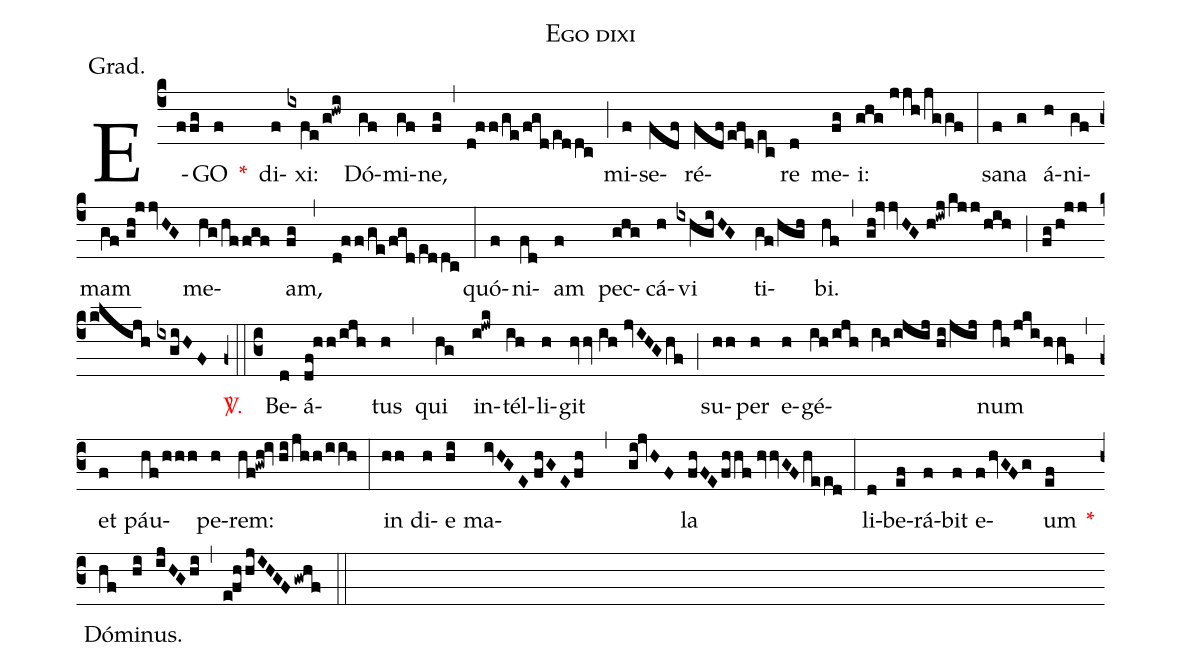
name:Ego dixi;
annotation:Grad.;
mode:V.;
office-part:Gradual;
%%
(c4) E(ffg)GO(f) <v>\red{*}</v>() di(f)xi:(ixfe/g!hwi) Dó(gf)mi(gf)ne,(fg) (,) (d!ff/ge/fgd/eddc) (;) mi(f)se(fdf)ré(fdf/efd/ec)re(d) me(fg)i:(ghg//jjh/jggf) (:) sa(f)na(g) á(h)ni(gf)mam(gf//gh!jjvHG) me(hg/hf/fgf)am,(fg) (,) (d!ff/ge/fgd/eddc) (:) quó(f)ni(fd)am(f) pec(ghg)cá(h)vi(ixhgiHG) ti(gf/hgh)bi.(hf) (,) (gh!jvvHG//h!iwj/kjj/hih) (;) (fg/h!jj/klijh//ixgiHF) <v>\red{\Vbar.}</v>(z0::c3) Be(d)á(df!hh/ijh)tus(h) (,) qui(hg) in(i!jwk)tél(ih)li(h)git(hvv//ih//jvIHG/hf) (;) su(hh)per(h) e(h)gé(ih/ijh ih/ijij//hi/jij)num(jh/jki/hhf) (,) et(f) páu(hf/hhh)pe(h)rem:(hf!gwh!iv//hi/jh/h/iih) (:) in(hh) di(h)e(hi) ma(ivHGE//fhGE/fh , gi!jvHF)la(fhFE/fhhf//hvvGF/heed) (:) li(d)be(ef)rá(f)bit(f) e(f/hvGFg)um(ef) <v>\red{*}</v>() Dó(hf)mi(hi)nus.(ijHG/hi) (,) (e!fh/hjIHGF/gwhf) (::)
